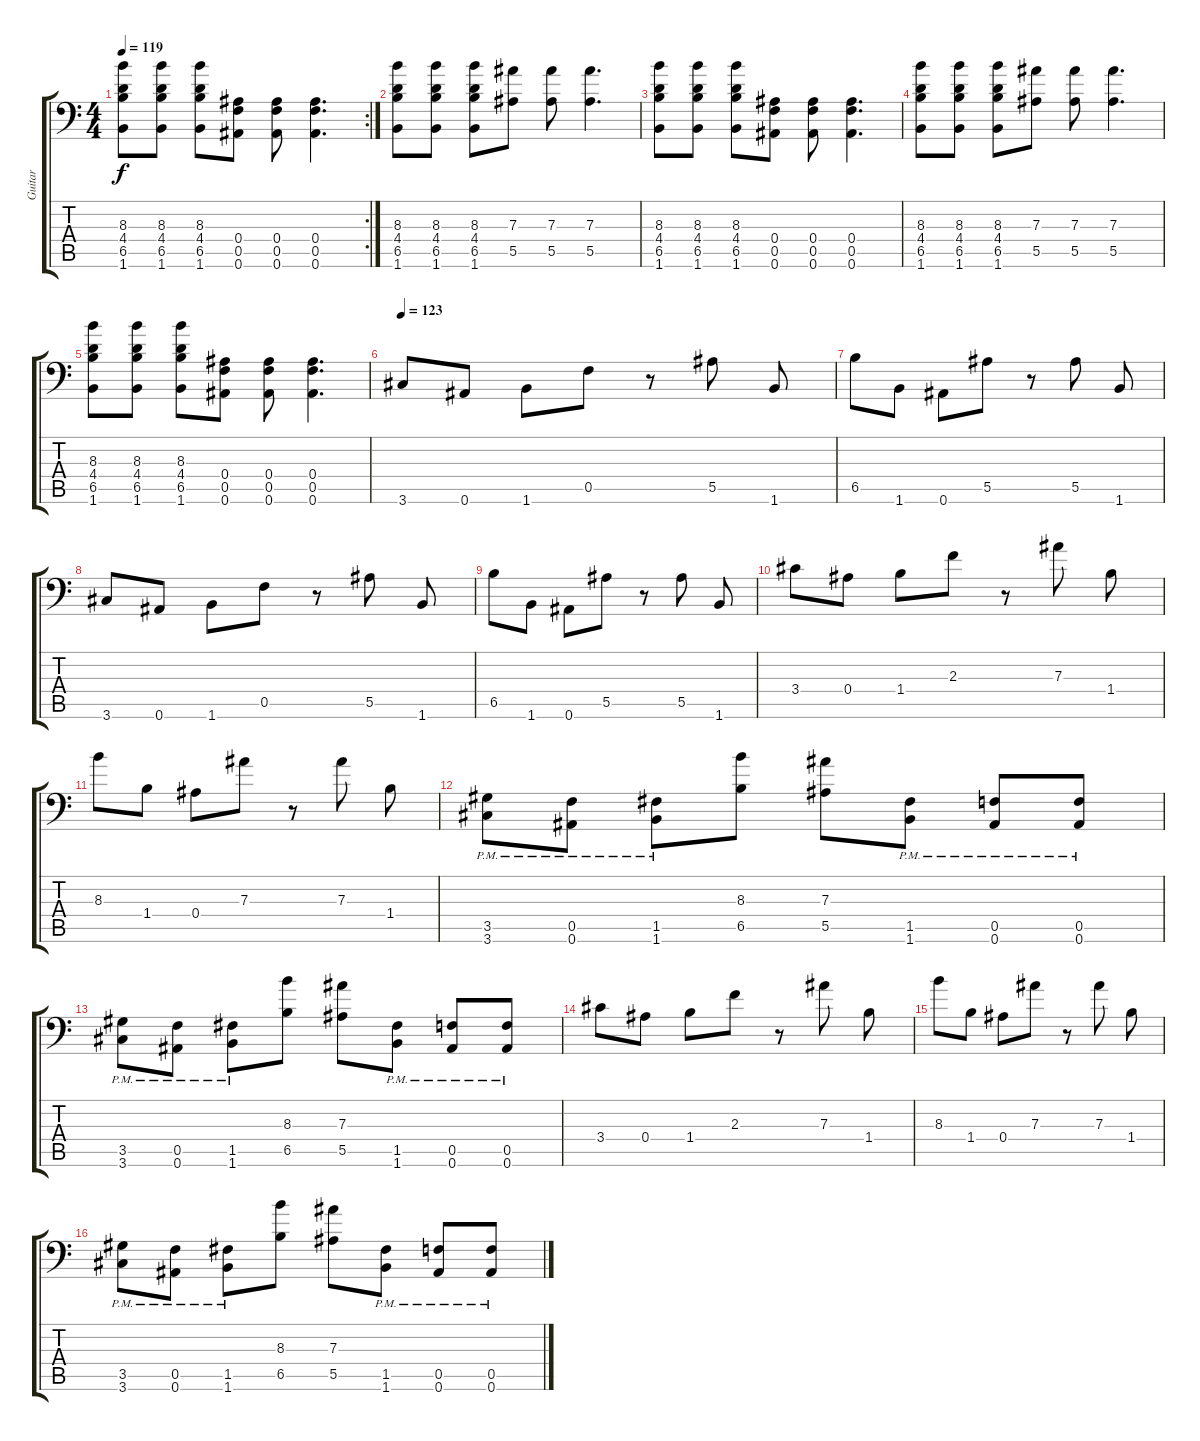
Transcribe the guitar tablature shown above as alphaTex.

\track ("Guitar" "Guitar") {instrument distortionguitar}
\staff {score tabs}
\tuning (C4 G3 Eb3 Bb2 F2 Bb1) {hide}
\rc 2
\ts (4 4)
\tempo 119
\clef f4
\ks c
(8.3 4.4 6.5 1.6).8{dy f} (8.3 4.4 6.5 1.6).8 (8.3 4.4 6.5 1.6).8 (0.4 0.5 0.6).8 (0.4 0.5 0.6).8 (0.4 0.5 0.6).4{d} |
(8.3 4.4 6.5 1.6).8 (8.3 4.4 6.5 1.6).8 (8.3 4.4 6.5 1.6).8 (7.3 5.5).8 (7.3 5.5).8 (7.3 5.5).4{d} |
(8.3 4.4 6.5 1.6).8 (8.3 4.4 6.5 1.6).8 (8.3 4.4 6.5 1.6).8 (0.4 0.5 0.6).8 (0.4 0.5 0.6).8 (0.4 0.5 0.6).4{d} |
(8.3 4.4 6.5 1.6).8 (8.3 4.4 6.5 1.6).8 (8.3 4.4 6.5 1.6).8 (7.3 5.5).8 (7.3 5.5).8 (7.3 5.5).4{d} |
(8.3 4.4 6.5 1.6).8 (8.3 4.4 6.5 1.6).8 (8.3 4.4 6.5 1.6).8 (0.4 0.5 0.6).8 (0.4 0.5 0.6).8 (0.4 0.5 0.6).4{d} |
\tempo 123
3.6.8 0.6.8 1.6.8 0.5.8 r.8 5.5.8 1.6.8 |
6.5.8 1.6.8 0.6.8 5.5.8 r.8 5.5.8 1.6.8 |
3.6.8 0.6.8 1.6.8 0.5.8 r.8 5.5.8 1.6.8 |
6.5.8 1.6.8 0.6.8 5.5.8 r.8 5.5.8 1.6.8 |
3.4.8 0.4.8 1.4.8 2.3.8 r.8 7.3.8 1.4.8 |
8.3.8 1.4.8 0.4.8 7.3.8 r.8 7.3.8 1.4.8 |
(3.5{pm} 3.6{pm}).8 (0.5{pm} 0.6{pm}).8 (1.5{pm} 1.6{pm}).8 (8.3 6.5).8 (7.3 5.5).8 (1.5{pm} 1.6{pm}).8 (0.5{pm} 0.6{pm}).8 (0.5{pm} 0.6{pm}).8 |
(3.5{pm} 3.6{pm}).8 (0.5{pm} 0.6{pm}).8 (1.5{pm} 1.6{pm}).8 (8.3 6.5).8 (7.3 5.5).8 (1.5{pm} 1.6{pm}).8 (0.5{pm} 0.6{pm}).8 (0.5{pm} 0.6{pm}).8 |
3.4.8 0.4.8 1.4.8 2.3.8 r.8 7.3.8 1.4.8 |
8.3.8 1.4.8 0.4.8 7.3.8 r.8 7.3.8 1.4.8 |
(3.5{pm} 3.6{pm}).8 (0.5{pm} 0.6{pm}).8 (1.5{pm} 1.6{pm}).8 (8.3 6.5).8 (7.3 5.5).8 (1.5{pm} 1.6{pm}).8 (0.5{pm} 0.6{pm}).8 (0.5{pm} 0.6{pm}).8
